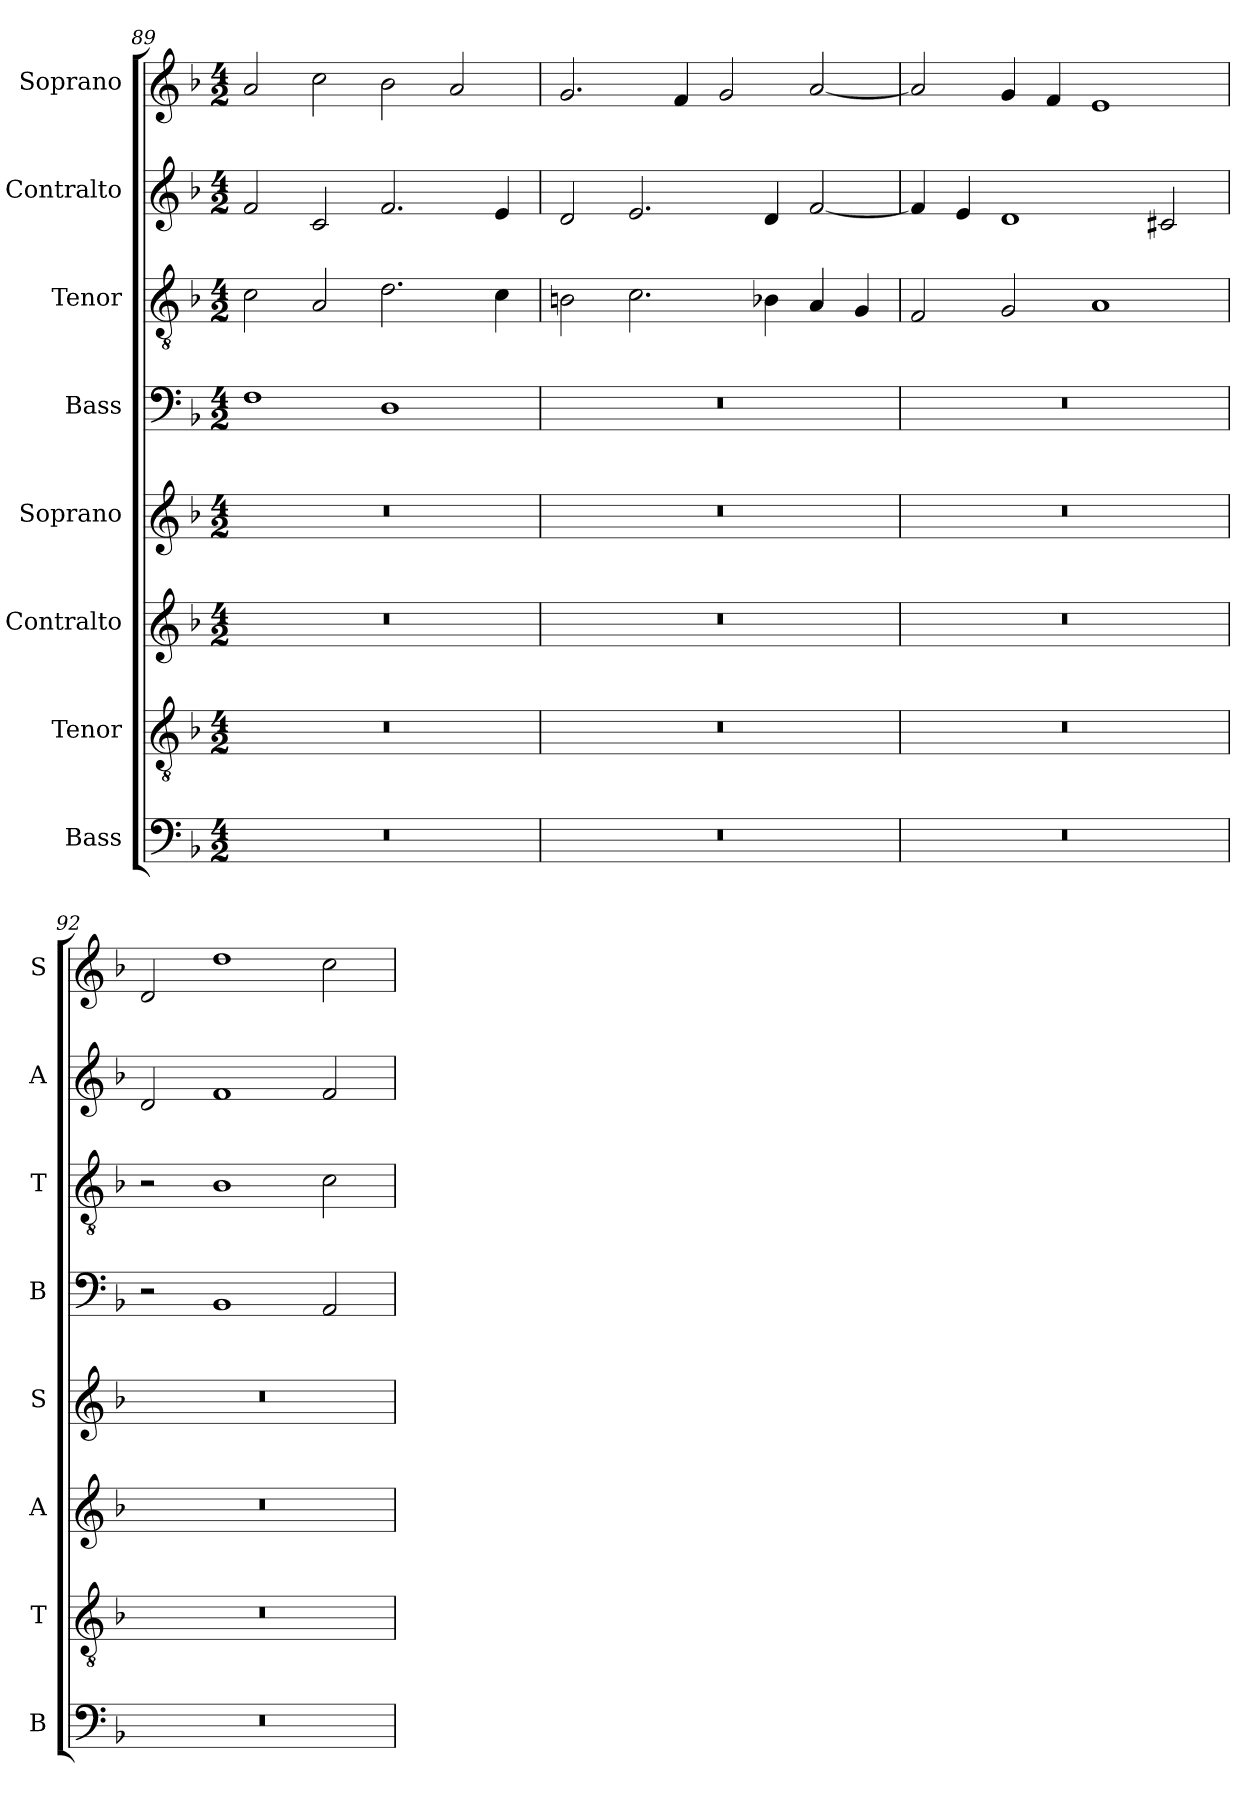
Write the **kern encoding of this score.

**kern	**kern	**kern	**kern	**kern	**kern	**kern	**kern
*part8	*part7	*part6	*part5	*part4	*part3	*part2	*part1
*staff8	*staff7	*staff6	*staff5	*staff4	*staff3	*staff2	*staff1
*I"Bass	*I"Tenor	*I"Contralto	*I"Soprano	*I"Bass	*I"Tenor	*I"Contralto	*I"Soprano
*I'B	*I'T	*I'A	*I'S	*I'B	*I'T	*I'A	*I'S
*clefF4	*clefGv2	*clefG2	*clefG2	*clefF4	*clefGv2	*clefG2	*clefG2
*k[b-]	*k[b-]	*k[b-]	*k[b-]	*k[b-]	*k[b-]	*k[b-]	*k[b-]
*F:ion	*F:ion	*F:ion	*F:ion	*F:ion	*F:ion	*F:ion	*F:ion
*M4/2	*M4/2	*M4/2	*M4/2	*M4/2	*M4/2	*M4/2	*M4/2
=89	=89	=89	=89	=89	=89	=89	=89
0r	0r	0r	0r	1F	2c	2f	2a
.	.	.	.	.	2A	2c	2cc
.	.	.	.	1D	2.d	2.f	2b-
.	.	.	.	.	.	.	2a
.	.	.	.	.	4c	4e	.
=90	=90	=90	=90	=90	=90	=90	=90
0r	0r	0r	0r	0r	2Bn	2d	2.g
.	.	.	.	.	2.c	2.e	.
.	.	.	.	.	.	.	4f
.	.	.	.	.	.	.	2g
.	.	.	.	.	4B-X	4d	.
.	.	.	.	.	4A	[2f	[2a
.	.	.	.	.	4G	.	.
=91	=91	=91	=91	=91	=91	=91	=91
0r	0r	0r	0r	0r	2F	4f]	2a]
.	.	.	.	.	.	4e	.
.	.	.	.	.	2G	1d	4g
.	.	.	.	.	.	.	4f
.	.	.	.	.	1A	.	1e
.	.	.	.	.	.	2c#X	.
=92	=92	=92	=92	=92	=92	=92	=92
0r	0r	0r	0r	2r	2r	2d	2d
.	.	.	.	1BB-	1B-	1f	1dd
.	.	.	.	2AA	2c	2f	2cc
=	=	=	=	=	=	=	=
*-	*-	*-	*-	*-	*-	*-	*-
